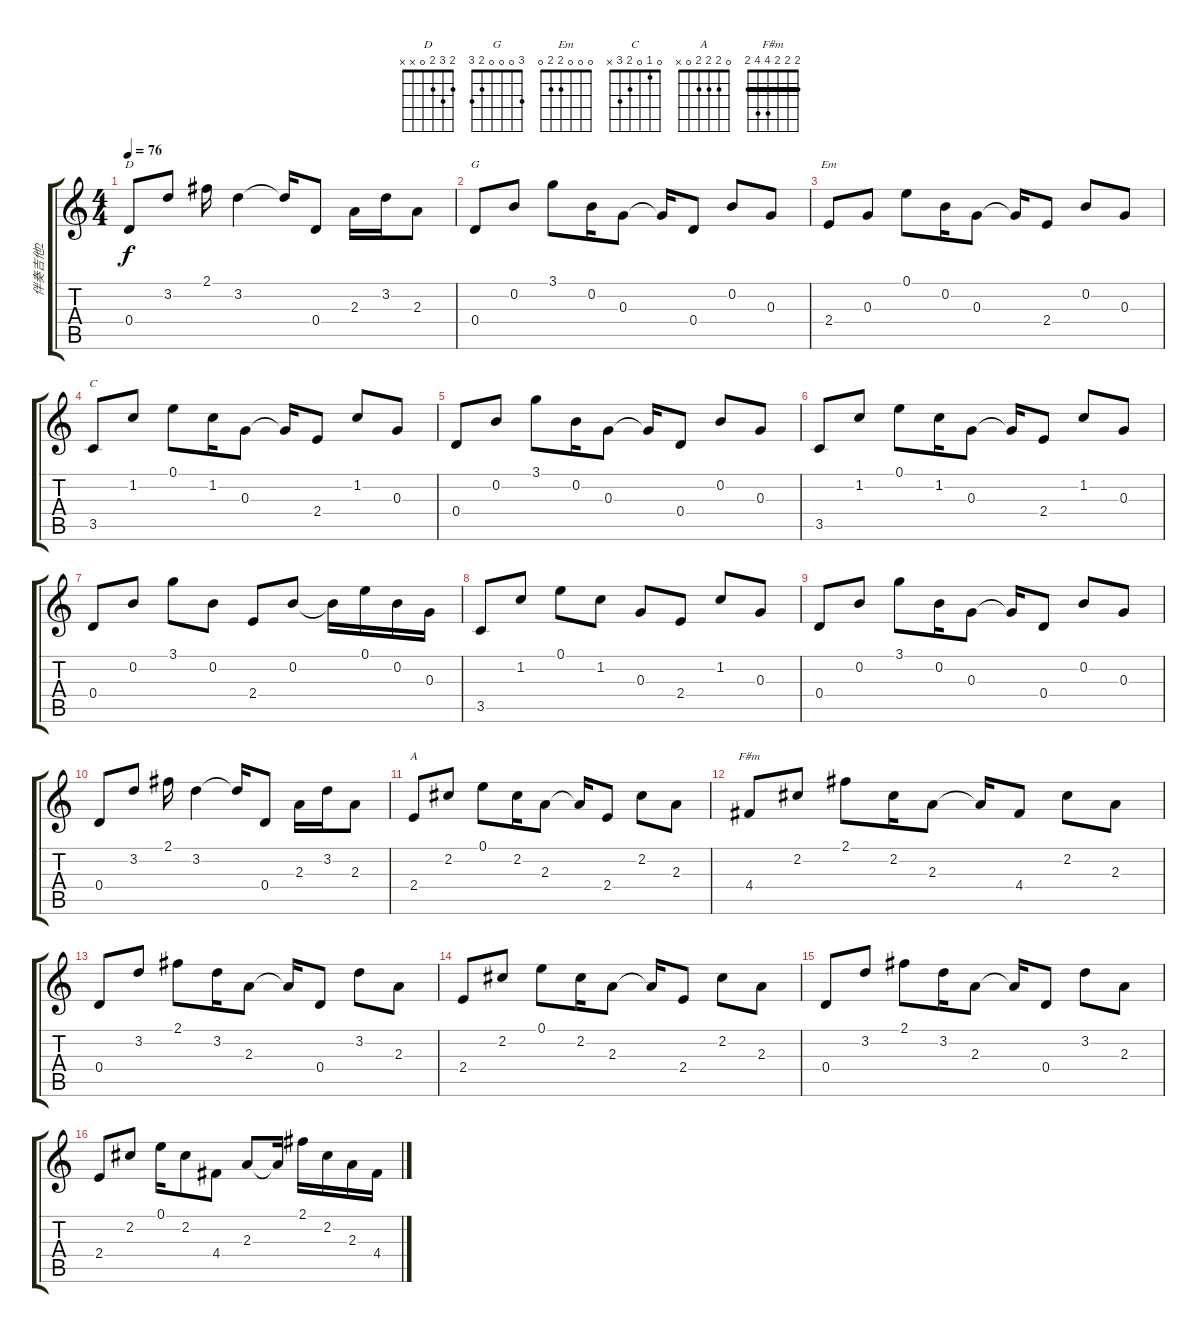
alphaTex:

\track ("伴奏吉他2" "伴奏吉他2") {instrument electricguitarclean}
\staff {score tabs}
\tuning (E4 B3 G3 D3 A2 E2) {hide}
\chord ("D" 2 3 2 0 x x)
\chord ("G" 3 0 0 0 2 3)
\chord ("Em" 0 0 0 2 2 0)
\chord ("C" 0 1 0 2 3 x)
\chord ("A" 0 2 2 2 0 x)
\chord ("F#m" 2 2 2 4 4 2) {barre 2}
\ts (4 4)
\tempo 76
\clef g2
\ks c
0.4.8{ch "D" dy f} 3.2.8 2.1.16 3.2.4 3.2{t}.16 0.4.8 2.3.16 3.2.16 2.3.8 |
0.4.8{ch "G"} 0.2.8 3.1.8 0.2.16 0.3.8 0.3{t}.16 0.4.8 0.2.8 0.3.8 |
2.4.8{ch "Em"} 0.3.8 0.1.8 0.2.16 0.3.8 0.3{t}.16 2.4.8 0.2.8 0.3.8 |
3.5.8{ch "C"} 1.2.8 0.1.8 1.2.16 0.3.8 0.3{t}.16 2.4.8 1.2.8 0.3.8 |
0.4.8 0.2.8 3.1.8 0.2.16 0.3.8 0.3{t}.16 0.4.8 0.2.8 0.3.8 |
3.5.8 1.2.8 0.1.8 1.2.16 0.3.8 0.3{t}.16 2.4.8 1.2.8 0.3.8 |
0.4.8 0.2.8 3.1.8 0.2.8 2.4.8 0.2.8 0.2{t}.16 0.1.16 0.2.16 0.3.16 |
3.5.8 1.2.8 0.1.8 1.2.8 0.3.8 2.4.8 1.2.8 0.3.8 |
0.4.8 0.2.8 3.1.8 0.2.16 0.3.8 0.3{t}.16 0.4.8 0.2.8 0.3.8 |
0.4.8 3.2.8 2.1.16 3.2.4 3.2{t}.16 0.4.8 2.3.16 3.2.16 2.3.8 |
2.4.8{ch "A"} 2.2.8 0.1.8 2.2.16 2.3.8 2.3{t}.16 2.4.8 2.2.8 2.3.8 |
4.4.8{ch "F#m"} 2.2.8 2.1.8 2.2.16 2.3.8 2.3{t}.16 4.4.8 2.2.8 2.3.8 |
0.4.8 3.2.8 2.1.8 3.2.16 2.3.8 2.3{t}.16 0.4.8 3.2.8 2.3.8 |
2.4.8 2.2.8 0.1.8 2.2.16 2.3.8 2.3{t}.16 2.4.8 2.2.8 2.3.8 |
0.4.8 3.2.8 2.1.8 3.2.16 2.3.8 2.3{t}.16 0.4.8 3.2.8 2.3.8 |
2.4.8 2.2.8 0.1.16 2.2.8 4.4.8 2.3.8 2.3{t}.16 2.1.16 2.2.16 2.3.16 4.4.16
